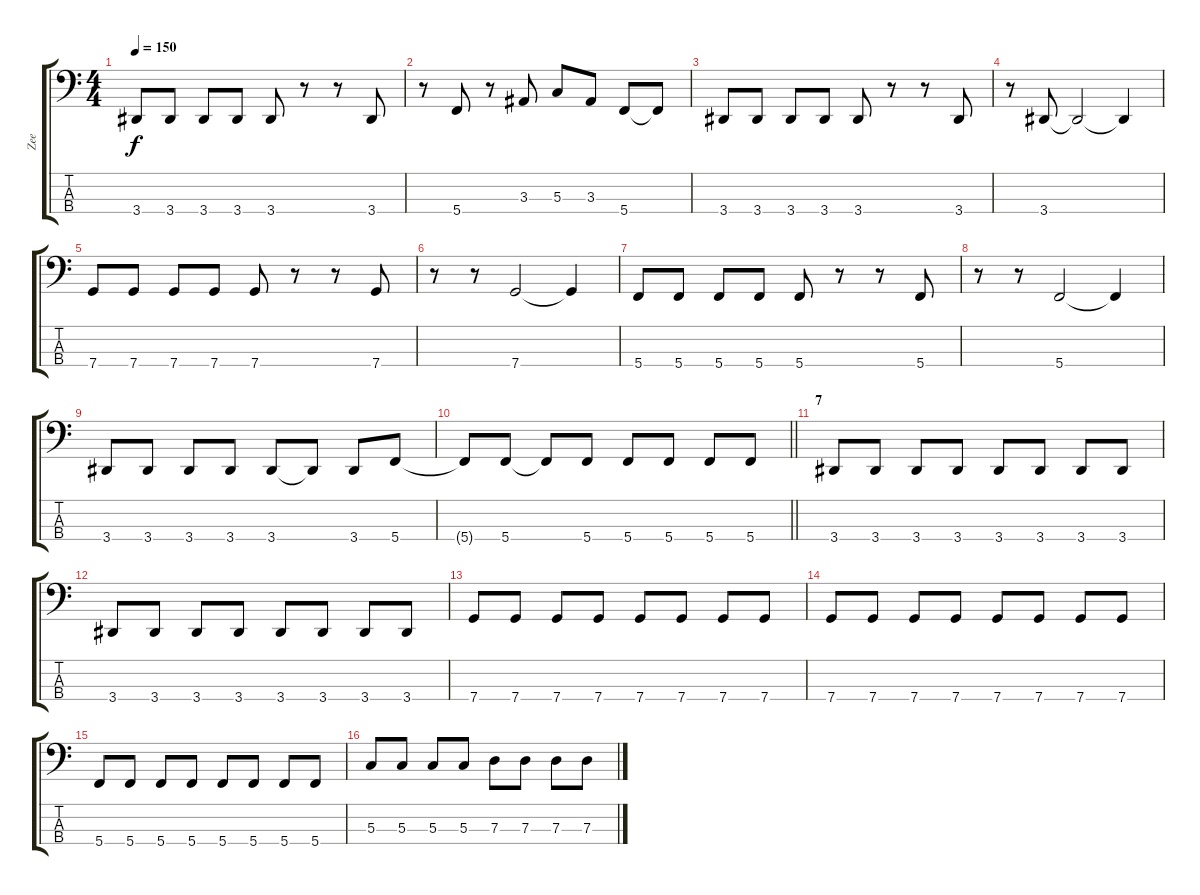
\track ("Zee" "Zee") {instrument electricbassfinger}
\staff {score tabs}
\tuning (F2 C2 G1 C1) {hide}
\ts (4 4)
\tempo 150
\clef f4
\ks c
3.4.8{dy f} 3.4.8 3.4.8 3.4.8 3.4.8 r.8 r.8 3.4.8 |
r.8 5.4.8 r.8 3.3.8 5.3.8 3.3.8 5.4.8 5.4{t}.8 |
3.4.8 3.4.8 3.4.8 3.4.8 3.4.8 r.8 r.8 3.4.8 |
r.8 3.4.8 3.4{t}.2 3.4{t}.4 |
7.4.8 7.4.8 7.4.8 7.4.8 7.4.8 r.8 r.8 7.4.8 |
r.8 r.8 7.4.2 7.4{t}.4 |
5.4.8 5.4.8 5.4.8 5.4.8 5.4.8 r.8 r.8 5.4.8 |
r.8 r.8 5.4.2 5.4{t}.4 |
3.4.8 3.4.8 3.4.8 3.4.8 3.4.8 3.4{t}.8 3.4.8 5.4.8 |
\barLineRight lightlight
5.4{t}.8 5.4.8 5.4{t}.8 5.4.8 5.4.8 5.4.8 5.4.8 5.4.8 |
\section ("" "7")
3.4.8 3.4.8 3.4.8 3.4.8 3.4.8 3.4.8 3.4.8 3.4.8 |
3.4.8 3.4.8 3.4.8 3.4.8 3.4.8 3.4.8 3.4.8 3.4.8 |
7.4.8 7.4.8 7.4.8 7.4.8 7.4.8 7.4.8 7.4.8 7.4.8 |
7.4.8 7.4.8 7.4.8 7.4.8 7.4.8 7.4.8 7.4.8 7.4.8 |
5.4.8 5.4.8 5.4.8 5.4.8 5.4.8 5.4.8 5.4.8 5.4.8 |
5.3.8 5.3.8 5.3.8 5.3.8 7.3.8 7.3.8 7.3.8 7.3.8
